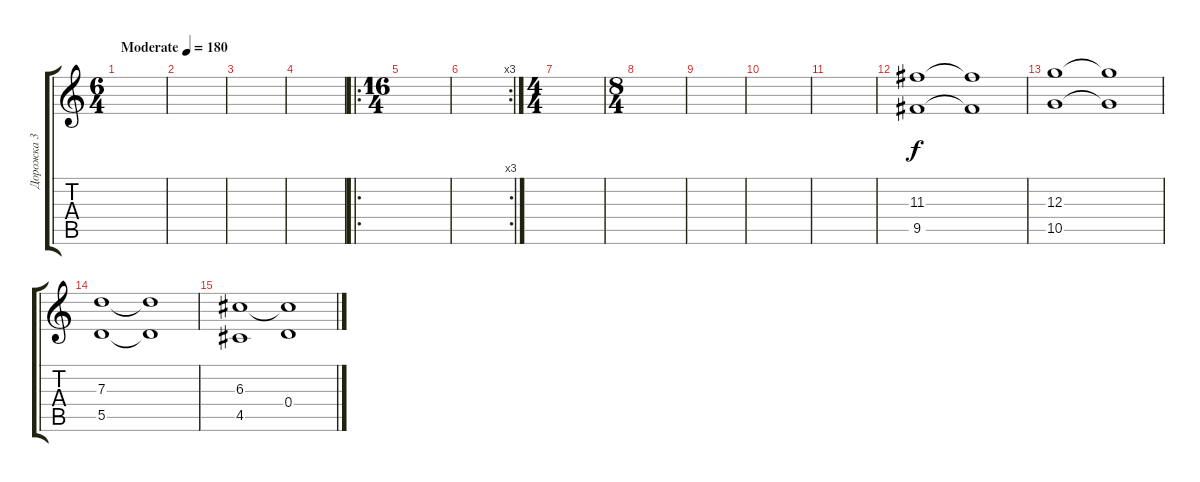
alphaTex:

\track ("Дорожка 3" "Дорожка 3") {instrument distortionguitar}
\staff {score tabs}
\tuning (E4 B3 G3 D3 A2 E2) {hide}
\ts (6 4)
\tempo (180 "Moderate")
\clef g2
\ks c
|
|
|
|
\ro
\ts (16 4)
|
\rc 3
|
\ts (4 4)
|
\ts (8 4)
|
|
|
|
(11.3 9.5).1 (11.3{t} 9.5{t}).1 |
(12.3 10.5).1 (12.3{t} 10.5{t}).1 |
(7.3 5.5).1 (7.3{t} 5.5{t}).1 |
(6.3 4.5).1 (6.3{t} 0.4).1
